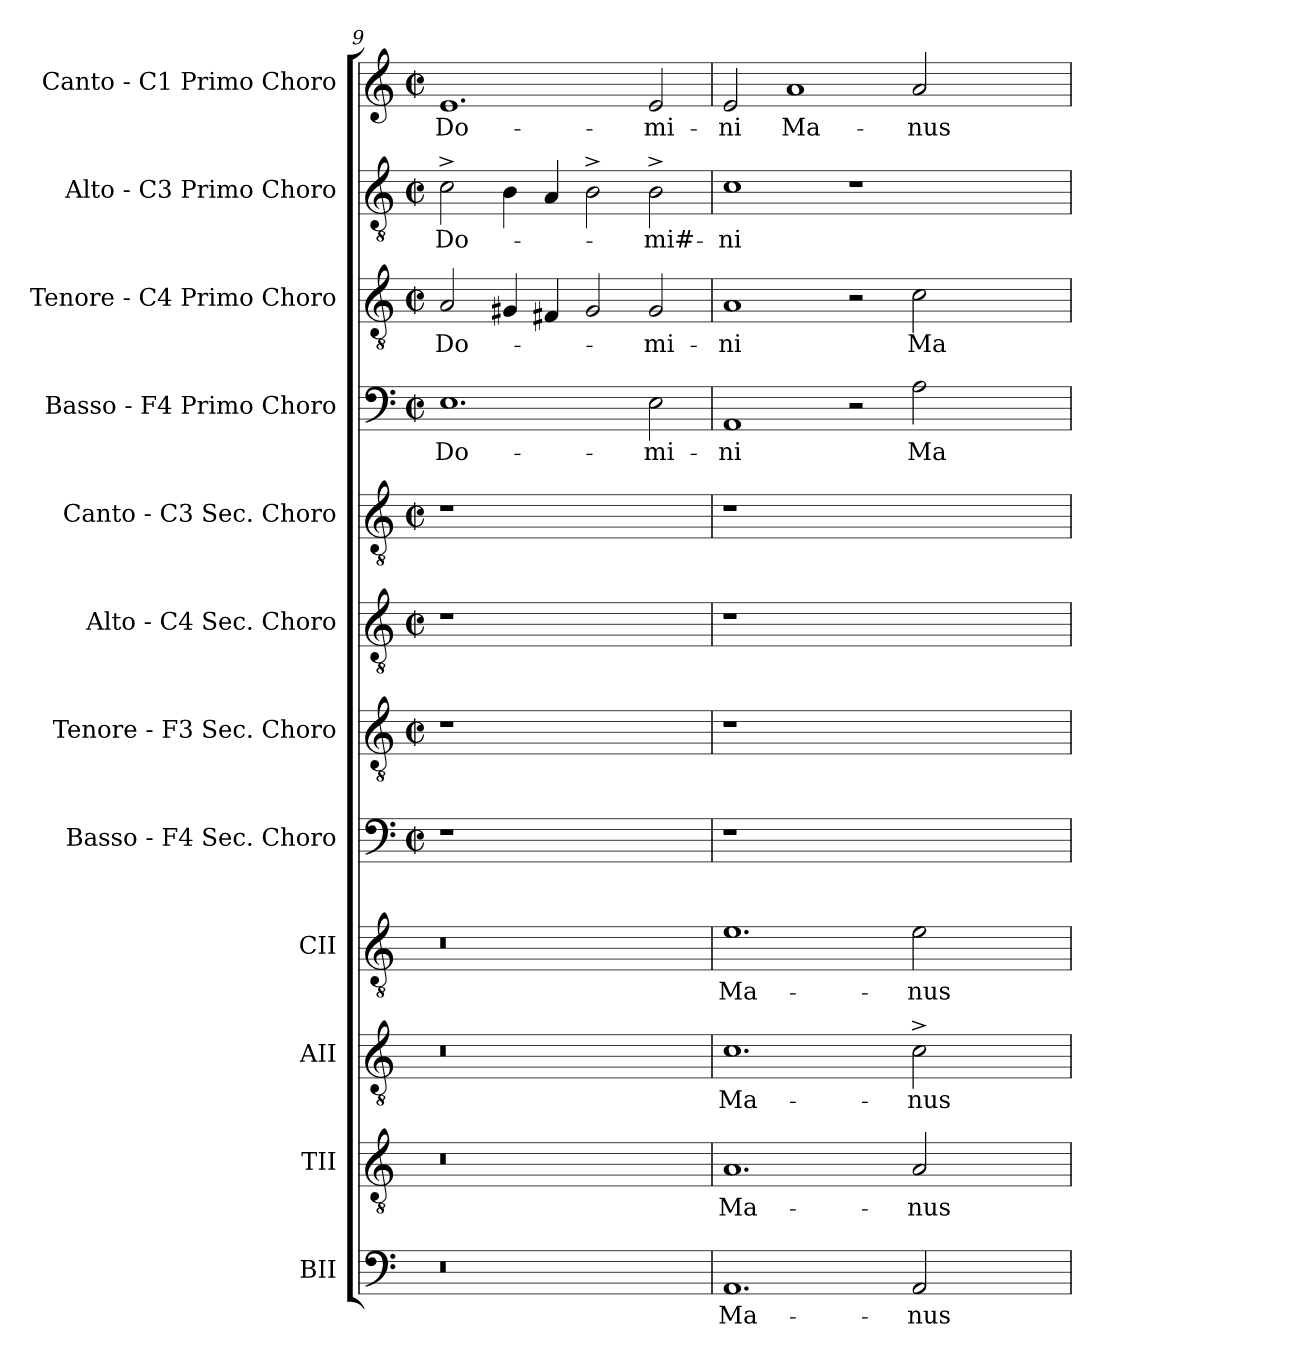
**kern	**text	**kern	**text	**kern	**text	**kern	**text	**kern	**kern	**kern	**kern	**kern	**text	**kern	**text	**kern	**text	**kern	**text
*part12	*part12	*part11	*part11	*part10	*part10	*part9	*part9	*part8	*part7	*part6	*part5	*part4	*part4	*part3	*part3	*part2	*part2	*part1	*part1
*staff12	*staff12	*staff11	*staff11	*staff10	*staff10	*staff9	*staff9	*staff8	*staff7	*staff6	*staff5	*staff4	*staff4	*staff3	*staff3	*staff2	*staff2	*staff1	*staff1
*I"BII	*	*I"TII	*	*I"AII	*	*I"CII	*	*I"Basso - F4  Sec. Choro	*I"Tenore - F3  Sec. Choro	*I"Alto - C4  Sec. Choro	*I"Canto - C3  Sec. Choro	*I"Basso - F4  Primo Choro	*	*I"Tenore - C4  Primo Choro	*	*I"Alto - C3  Primo Choro	*	*I"Canto - C1  Primo Choro	*
*I'BII	*	*I'TII	*	*I'AII	*	*I'CII	*	*I'Ch	*I'Ch	*I'Ch	*I'Ch	*I'BI	*	*I'TI	*	*I'AI	*	*I'CI	*
*clefF4	*	*clefGv2	*	*clefGv2	*	*clefGv2	*	*clefF4	*clefGv2	*clefGv2	*clefGv2	*clefF4	*	*clefGv2	*	*clefGv2	*	*clefG2	*
*	*	*	*	*	*	*	*	*M2/2	*M2/2	*M2/2	*M2/2	*M2/2	*	*M2/2	*	*M2/2	*	*M2/2	*
*	*	*	*	*	*	*	*	*met(c|)	*met(c|)	*met(c|)	*met(c|)	*met(c|)	*	*met(c|)	*	*met(c|)	*	*met(c|)	*
=9	=9	=9	=9	=9	=9	=9	=9	=9	=9	=9	=9	=9	=9	=9	=9	=9	=9	=9	=9
!	!	!	!	!	!	!	!	!	!	!	!	!	!LO:LY:b:cj	!	!LO:LY:b:cj	!	!LO:LY:b:cj	!	!LO:LY:b:cj
0r	.	0r	.	0r	.	0r	.	1r	1r	1r	1r	1.E	Do-	2A/	Do-	2c^<\	Do-	1.e	Do-
.	.	.	.	.	.	.	.	.	.	.	.	.	.	4G#/	.	4B\	.	.	.
.	.	.	.	.	.	.	.	.	.	.	.	.	.	4F#/	.	4A/	.	.	.
.	.	.	.	.	.	.	.	1ryy	1ryy	1ryy	1ryy	.	.	2G#/	.	2B^<\	.	.	.
!	!	!	!	!	!	!	!	!	!	!	!	!	!LO:LY:b:cj	!	!LO:LY:b:cj	!	!LO:LY:b:cj	!	!LO:LY:b:cj
.	.	.	.	.	.	.	.	.	.	.	.	2E\	-mi-	2G#/	-mi-	2B^<\	-mi#-	2e/	-mi-
=10	=10	=10	=10	=10	=10	=10	=10	=10	=10	=10	=10	=10	=10	=10	=10	=10	=10	=10	=10
!	!LO:LY:b:cj	!	!LO:LY:b:cj	!	!LO:LY:b:cj	!	!LO:LY:b:cj	!	!	!	!	!	!LO:LY:b:cj	!	!LO:LY:b:cj	!	!LO:LY:b:cj	!	!LO:LY:b:cj
1.AA	Ma-	1.A	Ma-	1.c	Ma-	1.e	Ma-	1r	1r	1r	1r	1AA	-ni	1A	-ni	1c	-ni	2e/	-ni
!	!	!	!	!	!	!	!	!	!	!	!	!	!	!	!	!	!	!	!LO:LY:b:cj
.	.	.	.	.	.	.	.	.	.	.	.	.	.	.	.	.	.	1a	Ma-
!	!	!	!	!	!	!	!	!	!	!	!	!	!	!	!	!LO:N:vis=1	!	!	!
.	.	.	.	.	.	.	.	0ryy	0ryy	0ryy	0ryy	2r	.	2r	.	0r	.	.	.
!	!LO:LY:b:cj	!	!LO:LY:b:cj	!	!LO:LY:b:cj	!	!LO:LY:b:cj	!	!	!	!	!	!LO:LY:b:cj	!	!LO:LY:b:cj	!	!	!	!LO:LY:b:cj
2AA/	-nus	2A/	-nus	2c^<\	-nus	2e\	-nus	.	.	.	.	[>2A\	Ma-	[>2c\	Ma-	.	.	2a/	-nus
1ryy	.	1ryy	.	1ryy	.	1ryy	.	.	.	.	.	1ryy	.	1ryy	.	.	.	1ryy	.
=	=	=	=	=	=	=	=	=	=	=	=	=	=	=	=	=	=	=	=
*-	*-	*-	*-	*-	*-	*-	*-	*-	*-	*-	*-	*-	*-	*-	*-	*-	*-	*-	*-
